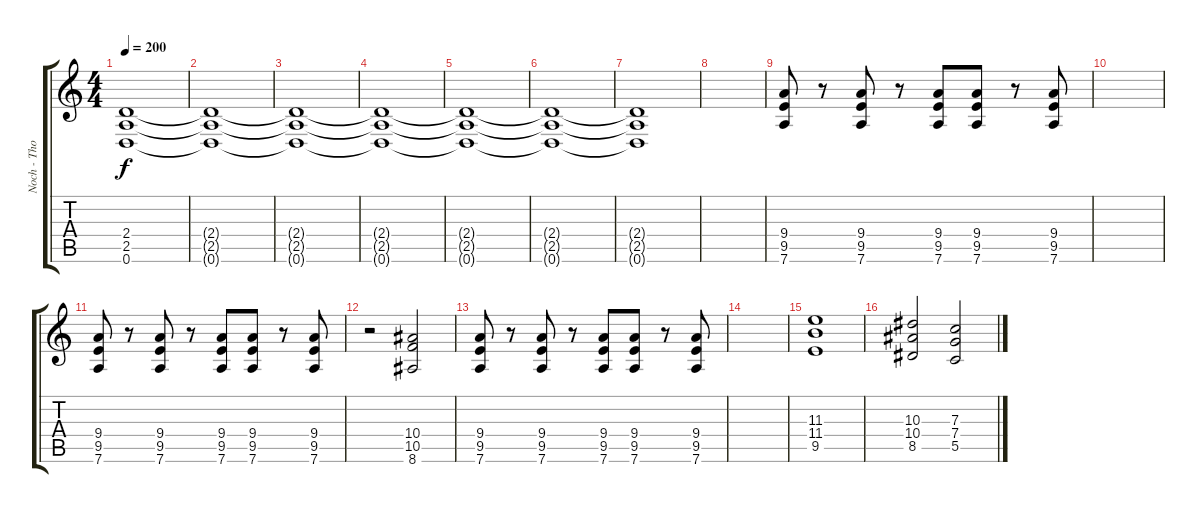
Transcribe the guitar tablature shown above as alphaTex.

\track ("Noch - Thomas" "Noch - Tho") {instrument distortionguitar}
\staff {score tabs}
\tuning (D4 A3 F3 C3 G2 D2) {hide}
\ts (4 4)
\tempo 200
\clef g2
\ks c
(2.4{t} 2.5{t} 0.6{t}).1{dy f} |
(2.4{t} 2.5{t} 0.6{t}).1 |
(2.4{t} 2.5{t} 0.6{t}).1 |
(2.4{t} 2.5{t} 0.6{t}).1 |
(2.4{t} 2.5{t} 0.6{t}).1 |
(2.4{t} 2.5{t} 0.6{t}).1 |
(2.4{t} 2.5{t} 0.6{t}).1 |
|
(9.4 9.5 7.6).8 r.8 (9.4 9.5 7.6).8 r.8 (9.4 9.5 7.6).8 (9.4 9.5 7.6).8 r.8 (9.4 9.5 7.6).8 |
|
(9.4 9.5 7.6).8 r.8 (9.4 9.5 7.6).8 r.8 (9.4 9.5 7.6).8 (9.4 9.5 7.6).8 r.8 (9.4 9.5 7.6).8 |
r.2 (10.4 10.5 8.6).2 |
(9.4 9.5 7.6).8 r.8 (9.4 9.5 7.6).8 r.8 (9.4 9.5 7.6).8 (9.4 9.5 7.6).8 r.8 (9.4 9.5 7.6).8 |
|
(11.3 11.4 9.5).1 |
(10.3 10.4 8.5).2 (7.3 7.4 5.5).2
